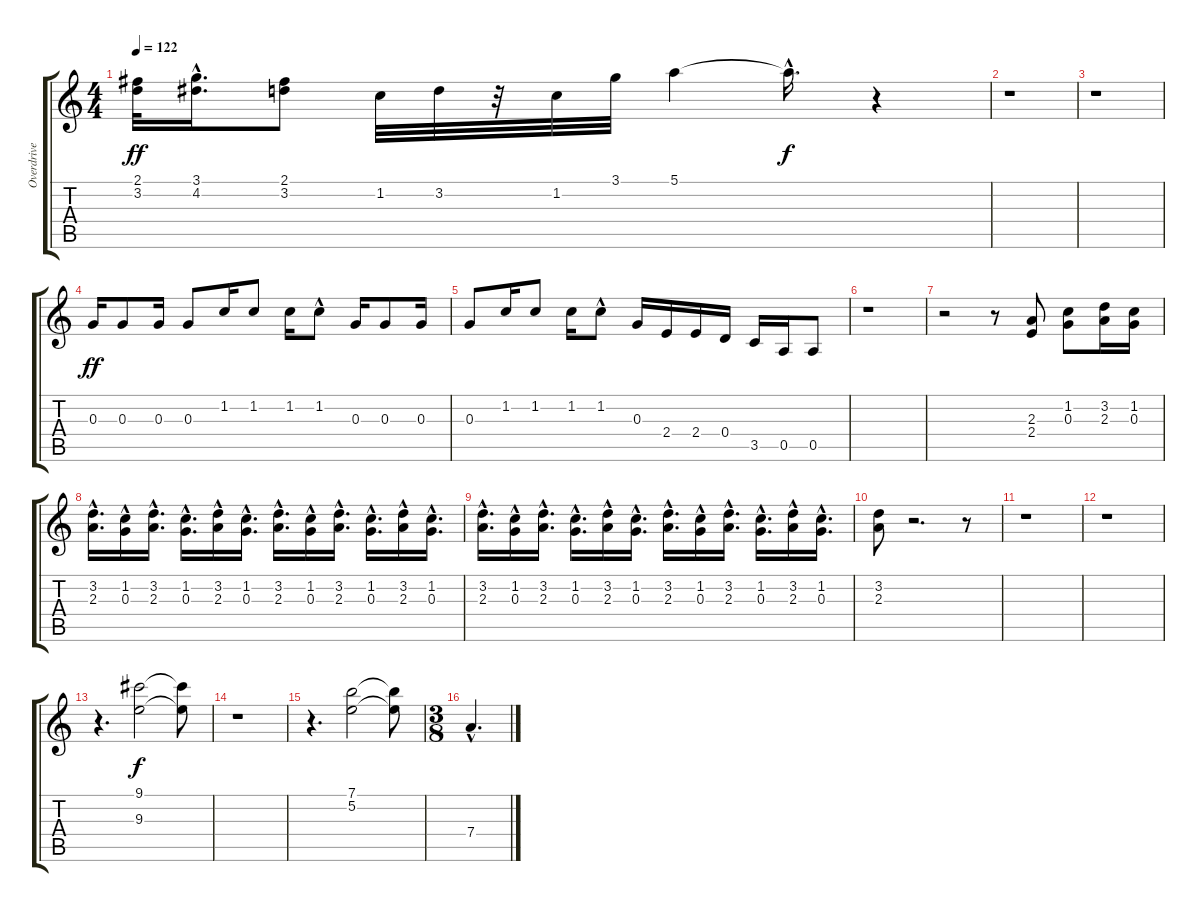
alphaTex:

\track ("Overdrive Gtr 1" "Overdrive ") {instrument overdrivenguitar}
\staff {score tabs}
\tuning (E4 B3 G3 D3 A2 E2) {hide}
\ts (4 4)
\tempo 122
\clef g2
\ks c
(2.1 3.2).32{dy ff} (3.1{hac} 4.2{hac}).16{d} (2.1 3.2).8 1.2.32 3.2.32 r.32 1.2.32 3.1.32 5.1.4 5.1{hac t}.16{d dy f} r.4 |
r.1 |
r.1 |
0.3.16{dy ff} 0.3.8 0.3.16 0.3.8 1.2.16 1.2.8 1.2.16 1.2{hac}.8 0.3.16 0.3.8 0.3.16 |
0.3.8 1.2.16 1.2.8 1.2.16 1.2{hac}.8 0.3.16 2.4.16 2.4.16 0.4.16 3.5.16 0.5.16 0.5.8 |
r.1 |
r.2 r.8 (2.3 2.4).8 (1.2 0.3).8 (3.2 2.3).16 (1.2 0.3).16 |
(3.2{hac} 2.3{hac}).16{d} (1.2{hac} 0.3{hac}).16 (3.2{hac} 2.3{hac}).16{d} (1.2{hac} 0.3{hac}).16{d} (3.2{hac} 2.3{hac}).16 (1.2{hac} 0.3{hac}).16{d} (3.2{hac} 2.3{hac}).16{d} (1.2{hac} 0.3{hac}).16 (3.2{hac} 2.3{hac}).16{d} (1.2{hac} 0.3{hac}).16{d} (3.2{hac} 2.3{hac}).16 (1.2{hac} 0.3{hac}).16{d} |
(3.2{hac} 2.3{hac}).16{d} (1.2{hac} 0.3{hac}).16 (3.2{hac} 2.3{hac}).16{d} (1.2{hac} 0.3{hac}).16{d} (3.2{hac} 2.3{hac}).16 (1.2{hac} 0.3{hac}).16{d} (3.2{hac} 2.3{hac}).16{d} (1.2{hac} 0.3{hac}).16 (3.2{hac} 2.3{hac}).16{d} (1.2{hac} 0.3{hac}).16{d} (3.2{hac} 2.3{hac}).16 (1.2{hac} 0.3{hac}).16{d} |
(3.2 2.3).8 r.2{d} r.8 |
r.1 |
r.1 |
r.4{d} (9.1 9.3).2{dy f} (9.1{t} 9.3{t}).8 |
r.1 |
r.4{d} (7.1 5.2).2 (7.1{t} 5.2{t}).8 |
\ts (3 8)
7.4{hac}.4{d}
